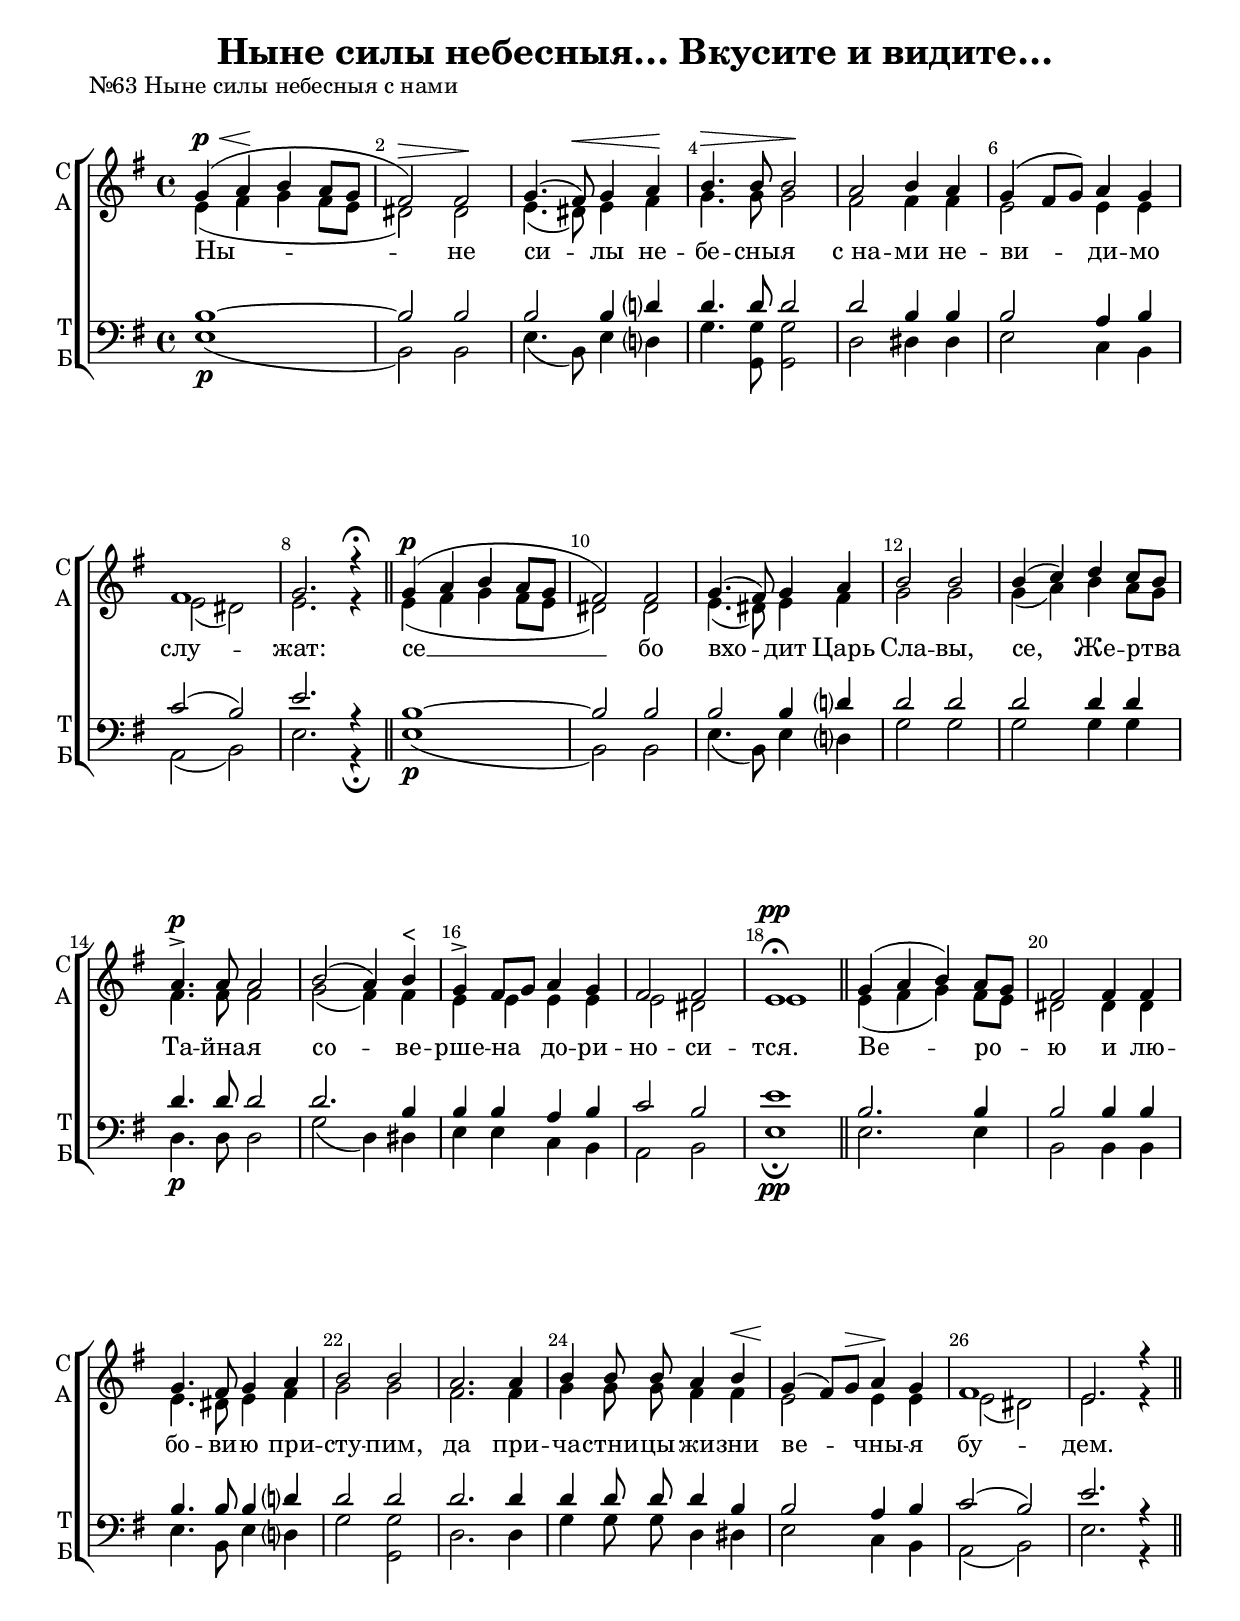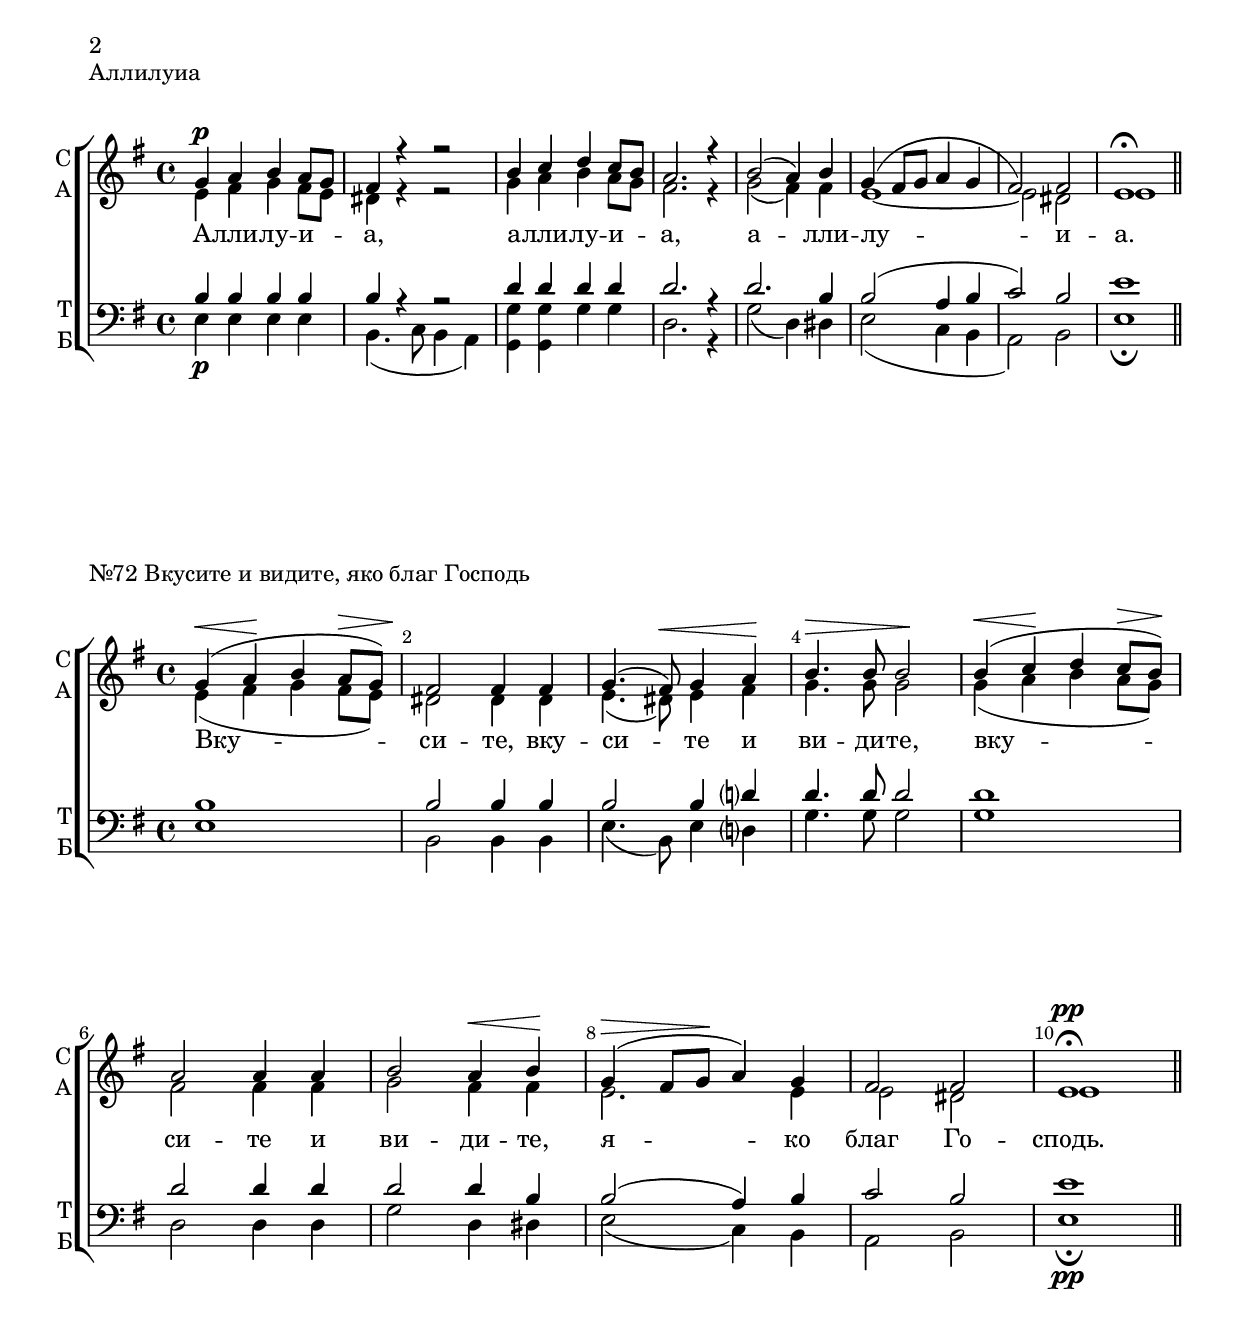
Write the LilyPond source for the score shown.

\version "2.18.2"

% закомментируйте строку ниже, чтобы получался pdf с навигацией
#(ly:set-option 'point-and-click #f)
#(ly:set-option 'midi-extension "mid")
#(set-default-paper-size "a4")
%#(set-global-staff-size 18)

\header {
  title = "Ныне силы небесныя… Вкусите и видите…"
  %composer = "Composer"
  % Удалить строку версии LilyPond 
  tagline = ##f
}

global = {
  \key g \major
  \time 4/4
  \autoBeamOff
}

%make visible number of every 2-nd bar
secondbar = {
  \override Score.BarNumber.break-visibility = #end-of-line-invisible
  \set Score.barNumberVisibility = #(every-nth-bar-number-visible 2)
}

%use this as temporary line break
abr = { \break }

% uncommend next line when finished
abr = {}

%once hide accidental (runaround for cadenza
nat = { \once \hide Accidental }

sopvoice = \relative c'' {
  \global
  \dynamicUp
  
  \secondbar  
  g4\p\<( a\! b a8[ g] |
  fis2)\> fis\! | \abr
  g4.( fis8)\< g4 a\! |
  b4.\> b8 b2\! |
  a b4 a | \abr
  g( fis8[ g]) a4 g |
  fis1 |
  g2. r4\fermata \bar "||" \abr
  
  g4(\p a b a8[ g] |
  fis2) fis |
  g4.( fis8) g4 a | \abr
  b2 b |
  b4( c) d c8[ b] |
  a4.->\p a8 a2 | \abr
  b2( a4) b^"<" |
  g-> fis8[ g] a4 g |
  fis2 fis |
  e1\fermata\pp \bar "||" \abr
  
  g4( a b) a8[ g] |
  fis2 fis4 fis |
  g4. fis8 g4 a | \abr
  b2 b |
  a2. a4 |
  b4 b8 b a4 b\< | \abr
  g4(\! fis8[) g]\> a4\! g |
  fis1 |
  e2. r4 | \abr \bar "||"
}

soal = \relative c'' {
  \global
  \dynamicUp
    g4\p a b a8[ g] |
  fis4 r r2 | \abr
  b4 c d c8[ b] |
  a2. r4 |
  b2( a4) b | \abr
  g( fis8[ g] a4 g |
  fis2) fis |
  e1\fermata \bar "||"
}

sopthree = \relative c'' {
  \global
  \dynamicUp
  
  \secondbar  
  g4\<( a\! b a8[\> g]) |
  fis2\! fis4 fis | \abr
  g4.( fis8)\< g4 a\! |
  b4.\> b8 b2\! |
  b4\<( c\! d c8[\> b])\! | \abr
  a2 a4 a |
  b2 a4\< b\! |
  g\>( fis8[ g]\! a4) g | \abr
  fis2 fis e1\fermata\pp \bar "||"

}


altvoice = \relative c' {
  \global
  \dynamicUp  
  e4( fis g fis8[ e] |
  dis2) dis | \abr
  e4.( dis8) e4 fis |
  g4. g8 g2 |
  fis fis4 fis | \abr
  e2 e4 e |
  e2( dis) |
  e2. r4
  e4( fis g fis8[ e] |
  dis2) dis |
  e4.( dis8) e4 fis | 
  g2 g |
  g4( a) b a8[ g] |
  fis4. fis8 fis2 | 
  g2( fis4) fis |
  e e e e |
  e2 dis |
  e1
  
  e4( fis g) fis8[ e] |
  dis2 dis4 dis |
  e4. dis8 e4 fis | 
  g2 g |
  fis2. fis4 |
  g g8 g fis4 fis |
  e2 e4 e |
  e2( dis) |
  e2. r4 
}

altal = \relative c' {
  \global
  \dynamicUp 
    e4 fis g fis8[ e] |
  dis4 r r2 |
  g4 a b a8[ g] |
  fis2. r4 |
  g2( fis4) fis |
  e1~ |
  e2 dis |
  e1
}

altthree = \relative c' {
  \global
  \dynamicUp  
  e4( fis g fis8[ e]) |
  dis2 dis4 dis | \abr
  e4.( dis8) e4 fis |
  g4. g8 g2 |
  g4( a b a8[ g]) |
  fis2 fis4 fis |
  g2 fis4 fis |
  e2. e4 |
  e2 dis |
  e1

}


tenorvoice = \relative c' {
  \global
  \dynamicUp 
  b1~ |
  b2 b |
  b2 b4 d?4 |
  d4. d8 d2 |
  d b4 b |
  b2 a4 b |
  c2( b) |
  e2. r4 |
  
  b1~ |
  b2 b |
  b b4 d? |
  d2 d |
  d d4 d |
  d4. d8 d2 |
  d2. b4 |
  b b a b |
  c2 b |
  e1
  b2. b4 |
  b2 b4 b |
  b4. b8 b4 d? |
  d2 d |
  d2. d4 |
  d d8 d d4 b |
  b2 a4 b |
  c2( b) |
  e2. r4
}

tenal = \relative c' {
  \global
  \dynamicUp 
  b4 b b b |
  b r r2 |
  d4 d d d |
  d2. r4 |
  d2. b4 |
  b2( a4 b |
  c2) b |
  e1
}

tenorthree = \relative c' {
  \global
  \dynamicUp 
  b1 |
  b2 b4 b |
  b2 b4 d?4 |
  d4. d8 d2 |
  d1 |
  d2 d4 d |
  d2 d4 b |
  b2( a4) b |
  c2 b |
  e1
 
}

bassvoice = \relative c {
  \global
  \dynamicDown
  e1( \p |
  b2) b  |
  e4.( b8) e4 d? |
  g4. <g g,>8 q2 |
  d2 dis4 dis |
  e2 c4 b |
  a2( b) |
  e2. r4\fermata
  
  e1\p( |
  b2) b |
  e4.( b8) e4 d? |
  g2 g |
  g g4 g |
  d4.\p d8 d2 |
  g2( d4) dis |
  e e c b |
  a2 b |
  e1\pp\fermata
  
  e2. e4 |
  b2 b4 b |
  e4. b8 e4 d? |
  g2 <g g,> |
  d2. d4 |
  g g8 g d4 dis |
  e2 c4 b |
  a2( b) |
  e2. r4 |
  
}
basal = \relative c {
  \global
  \dynamicDown
  e4\p e e e |
  b4.( c8 b4 a) |
  <g' g,> q g g |
  d2. r4 |
  g2( d4) dis |
  e2( c4 b |
  a2) b |
  e1\fermata
}

bassthree = \relative c {
  \global
  \dynamicDown
  e1 |
  b2 b4 b  |
  e4.( b8) e4 d? |
  g4. g8 g2 |
  g1 |
  d2 d4 d |
  g2 d4 dis |
  e2( c4) b |
  a2 b |
  e1\fermata\pp

  
}

lyricscore = \lyricmode {
  Ны -- не си -- лы не -- бе -- сны -- я с_на -- ми не -- ви -- ди -- мо слу -- жат:
  се __ бо вхо -- дит Царь Сла -- вы, се, 
  Же -- ртва Та -- йна -- я
  со -- ве -- рше -- на до -- ри -- но -- си -- тся.
  Ве -- ро -- ю и лю -- бо -- ви -- ю при -- сту -- пим,
  да при -- ча -- стни -- цы жи -- зни ве -- чны -- я бу -- дем.
  А -- лли -- лу -- и -- а,
  а -- лли -- лу -- и -- а,
  а -- лли -- лу -- и -- а.
}

lyrictwo = \lyricmode {
  А -- лли -- лу -- и -- а,
  а -- лли -- лу -- и -- а,
  а -- лли -- лу -- и -- а.
}

lyricthree = \lyricmode {
  Вку -- си -- те, 
  вку -- си -- те и ви -- ди -- те, вку -- си -- те и ви -- ди -- те, я -- ко
  благ Го -- сподь.
}


\bookpart {
  \paper {
    top-margin = 15
    left-margin = 15
    right-margin = 10
    bottom-margin = 15
    indent = 0
    ragged-bottom = ##f
  }
  
  \score {
    \header {
        piece = "№63 Ныне силы небесныя с нами"
    }
    %  \transpose c bes {
    \new ChoirStaff <<
      \new Staff = "upstaff" \with {
        instrumentName = \markup { \right-column { "С" "А"  } }
        shortInstrumentName = \markup { \right-column { "С" "А"  } }
        midiInstrument = "voice oohs"
      } <<
        \new Voice = "soprano" { \voiceOne \sopvoice }
        \new Voice  = "alto" { \voiceTwo \altvoice }
      >> 
      
      \new Lyrics = "sopranos"
      % or: \new Lyrics \lyricsto "soprano" { \lyricscore }
      % alternative lyrics above up staff
      %\new Lyrics \with {alignAboveContext = "upstaff"} \lyricsto "soprano" \lyricst
      
      \new Staff = "downstaff" \with {
        instrumentName = \markup { \right-column { "Т" "Б" } }
        shortInstrumentName = \markup { \right-column { "Т" "Б" } }
        midiInstrument = "voice oohs"
      } <<
        \new Voice = "tenor" { \voiceOne \clef bass \tenorvoice }
        \new Voice = "bass" { \voiceTwo \bassvoice }
      >>
      \context Lyrics = "sopranos" {
        \lyricsto "soprano" {
          \lyricscore
        }
      }
    >>
    %  }  % transposeµ
    \layout { 
      \context {
        \Score
      }
      \context {
        \Staff
        \accidentalStyle modern-voice-cautionary
        % удаляем обозначение темпа из общего плана
        %  \remove "Time_signature_engraver"
        %  \remove "Bar_number_engraver"
      }
      %Metronome_mark_engraver
    }
  }
  
  \score {
    \header {
        piece = "Аллилуиа"
    }
    %  \transpose c bes {
    \new ChoirStaff <<
      \new Staff = "upstaff" \with {
        instrumentName = \markup { \right-column { "С" "А"  } }
        shortInstrumentName = \markup { \right-column { "С" "А"  } }
        midiInstrument = "voice oohs"
      } <<
        \new Voice = "soprano" { \voiceOne \soal }
        \new Voice  = "alto" { \voiceTwo \altal }
      >> 
      
      \new Lyrics = "sopranos"
      % or: \new Lyrics \lyricsto "soprano" { \lyricscore }
      % alternative lyrics above up staff
      %\new Lyrics \with {alignAboveContext = "upstaff"} \lyricsto "soprano" \lyricst
      
      \new Staff = "downstaff" \with {
        instrumentName = \markup { \right-column { "Т" "Б" } }
        shortInstrumentName = \markup { \right-column { "Т" "Б" } }
        midiInstrument = "voice oohs"
      } <<
        \new Voice = "tenor" { \voiceOne \clef bass \tenal }
        \new Voice = "bass" { \voiceTwo \basal }
      >>
      \context Lyrics = "sopranos" {
        \lyricsto "soprano" {
          \lyrictwo
        }
      }
    >>
    %  }  % transposeµ
    \layout { 
      \context {
        \Score
      }
      \context {
        \Staff
        \accidentalStyle modern-voice-cautionary
        % удаляем обозначение темпа из общего плана
        %  \remove "Time_signature_engraver"
        %  \remove "Bar_number_engraver"
      }
      %Metronome_mark_engraver
    }
  }
  
  \score {
    \header {
        piece = "№72 Вкусите и видите, яко благ Господь"
    }
    %  \transpose c bes {
    \new ChoirStaff <<
      \new Staff = "upstaff" \with {
        instrumentName = \markup { \right-column { "С" "А"  } }
        shortInstrumentName = \markup { \right-column { "С" "А"  } }
        midiInstrument = "voice oohs"
      } <<
        \new Voice = "soprano" { \voiceOne \sopthree }
        \new Voice  = "alto" { \voiceTwo \altthree }
      >> 
      
      \new Lyrics = "sopranos"
      % or: \new Lyrics \lyricsto "soprano" { \lyricscore }
      % alternative lyrics above up staff
      %\new Lyrics \with {alignAboveContext = "upstaff"} \lyricsto "soprano" \lyricst
      
      \new Staff = "downstaff" \with {
        instrumentName = \markup { \right-column { "Т" "Б" } }
        shortInstrumentName = \markup { \right-column { "Т" "Б" } }
        midiInstrument = "voice oohs"
      } <<
        \new Voice = "tenor" { \voiceOne \clef bass \tenorthree }
        \new Voice = "bass" { \voiceTwo \bassthree }
      >>
      \context Lyrics = "sopranos" {
        \lyricsto "soprano" {
          \lyricthree
        }
      }
    >>
    %  }  % transposeµ
    \layout { 
      \context {
        \Score
      }
      \context {
        \Staff
        \accidentalStyle modern-voice-cautionary
        % удаляем обозначение темпа из общего плана
        %  \remove "Time_signature_engraver"
        %  \remove "Bar_number_engraver"
      }
      %Metronome_mark_engraver
    }
  }
}

\bookpart {
  \score {
    \unfoldRepeats
    %  \transpose c bes {
    \new ChoirStaff <<
      \new Staff = "upstaff" \with {
        instrumentName = \markup { \right-column { "Сопрано" "Альт"  } }
        shortInstrumentName = \markup { \right-column { "С" "А"  } }
        midiInstrument = "voice oohs"
      } <<
        \new Voice = "soprano" { \voiceOne \sopvoice \soal \sopthree \soal}
        \new Voice  = "alto" { \voiceTwo \altvoice \altal \altthree \altal }
      >> 
      
      \new Lyrics = "sopranos"
      
      \new Staff = "downstaff" \with {
        instrumentName = \markup { \right-column { "Тенор" "Бас" } }
        shortInstrumentName = \markup { \right-column { "Т" "Б" } }
        midiInstrument = "voice oohs"
      } <<
        \new Voice = "tenor" { \voiceOne \clef bass \tenorvoice \tenal \tenorthree \tenal}
        \new Voice = "bass" { \voiceTwo \bassvoice  \basal \bassthree \basal}
      >>
      \context Lyrics = "sopranos" {
        \lyricsto "soprano" {
          \lyricscore \lyrictwo \lyricthree \lyrictwo 
        }
      }
    >>
    %  }  % transposeµ
    \midi {
      \tempo 4=120
    }
  }
}
